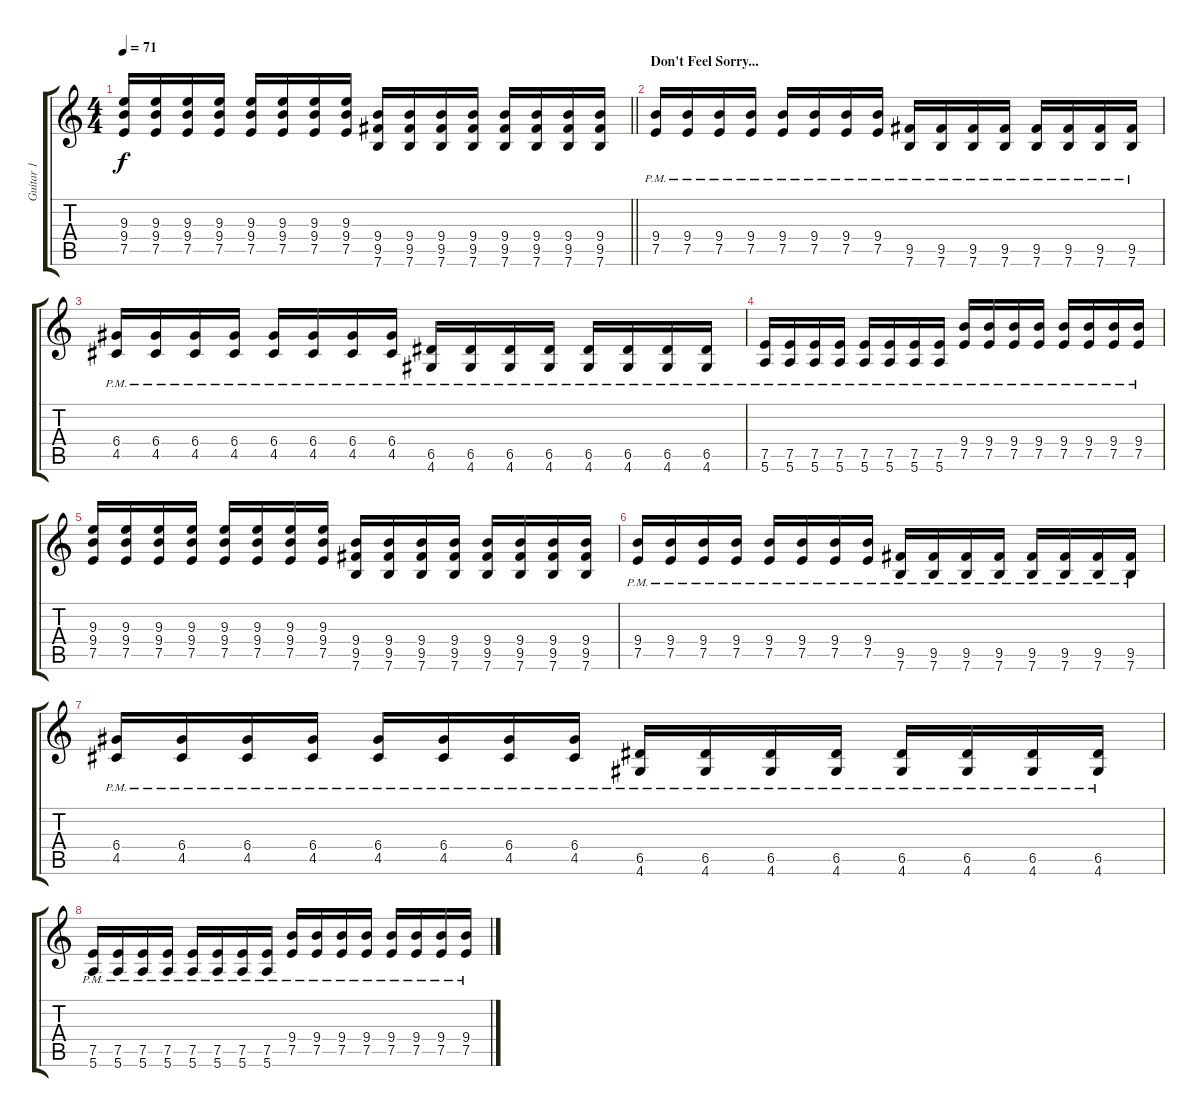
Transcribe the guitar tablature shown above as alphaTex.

\track ("Guitar 1" "Guitar 1") {instrument electricguitarclean}
\staff {score tabs}
\tuning (E4 B3 G3 D3 A2 E2) {hide}
\ts (4 4)
\tempo 71
\clef g2
\barLineRight lightlight
\ks c
(9.3 9.4 7.5).16{dy f} (9.3 9.4 7.5).16 (9.3 9.4 7.5).16 (9.3 9.4 7.5).16 (9.3 9.4 7.5).16 (9.3 9.4 7.5).16 (9.3 9.4 7.5).16 (9.3 9.4 7.5).16 (9.4 9.5 7.6).16 (9.4 9.5 7.6).16 (9.4 9.5 7.6).16 (9.4 9.5 7.6).16 (9.4 9.5 7.6).16 (9.4 9.5 7.6).16 (9.4 9.5 7.6).16 (9.4 9.5 7.6).16 |
\section ("" "Don't Feel Sorry...")
(9.4{pm} 7.5{pm}).16 (9.4{pm} 7.5{pm}).16 (9.4{pm} 7.5{pm}).16 (9.4{pm} 7.5{pm}).16 (9.4{pm} 7.5{pm}).16 (9.4{pm} 7.5{pm}).16 (9.4{pm} 7.5{pm}).16 (9.4{pm} 7.5{pm}).16 (9.5{pm} 7.6{pm}).16 (9.5{pm} 7.6{pm}).16 (9.5{pm} 7.6{pm}).16 (9.5{pm} 7.6{pm}).16 (9.5{pm} 7.6{pm}).16 (9.5{pm} 7.6{pm}).16 (9.5{pm} 7.6{pm}).16 (9.5{pm} 7.6{pm}).16 |
(6.4{pm} 4.5{pm}).16 (6.4{pm} 4.5{pm}).16 (6.4{pm} 4.5{pm}).16 (6.4{pm} 4.5{pm}).16 (6.4{pm} 4.5{pm}).16 (6.4{pm} 4.5{pm}).16 (6.4{pm} 4.5{pm}).16 (6.4{pm} 4.5{pm}).16 (6.5{pm} 4.6{pm}).16 (6.5{pm} 4.6{pm}).16 (6.5{pm} 4.6{pm}).16 (6.5{pm} 4.6{pm}).16 (6.5{pm} 4.6{pm}).16 (6.5{pm} 4.6{pm}).16 (6.5{pm} 4.6{pm}).16 (6.5{pm} 4.6{pm}).16 |
(7.5{pm} 5.6{pm}).16 (7.5{pm} 5.6{pm}).16 (7.5{pm} 5.6{pm}).16 (7.5{pm} 5.6{pm}).16 (7.5{pm} 5.6{pm}).16 (7.5{pm} 5.6{pm}).16 (7.5{pm} 5.6{pm}).16 (7.5{pm} 5.6{pm}).16 (9.4{pm} 7.5{pm}).16 (9.4{pm} 7.5{pm}).16 (9.4{pm} 7.5{pm}).16 (9.4{pm} 7.5{pm}).16 (9.4{pm} 7.5{pm}).16 (9.4{pm} 7.5{pm}).16 (9.4{pm} 7.5{pm}).16 (9.4{pm} 7.5{pm}).16 |
(9.3 9.4 7.5).16 (9.3 9.4 7.5).16 (9.3 9.4 7.5).16 (9.3 9.4 7.5).16 (9.3 9.4 7.5).16 (9.3 9.4 7.5).16 (9.3 9.4 7.5).16 (9.3 9.4 7.5).16 (9.4 9.5 7.6).16 (9.4 9.5 7.6).16 (9.4 9.5 7.6).16 (9.4 9.5 7.6).16 (9.4 9.5 7.6).16 (9.4 9.5 7.6).16 (9.4 9.5 7.6).16 (9.4 9.5 7.6).16 |
(9.4{pm} 7.5{pm}).16 (9.4{pm} 7.5{pm}).16 (9.4{pm} 7.5{pm}).16 (9.4{pm} 7.5{pm}).16 (9.4{pm} 7.5{pm}).16 (9.4{pm} 7.5{pm}).16 (9.4{pm} 7.5{pm}).16 (9.4{pm} 7.5{pm}).16 (9.5{pm} 7.6{pm}).16 (9.5{pm} 7.6{pm}).16 (9.5{pm} 7.6{pm}).16 (9.5{pm} 7.6{pm}).16 (9.5{pm} 7.6{pm}).16 (9.5{pm} 7.6{pm}).16 (9.5{pm} 7.6{pm}).16 (9.5{pm} 7.6{pm}).16 |
(6.4{pm} 4.5{pm}).16 (6.4{pm} 4.5{pm}).16 (6.4{pm} 4.5{pm}).16 (6.4{pm} 4.5{pm}).16 (6.4{pm} 4.5{pm}).16 (6.4{pm} 4.5{pm}).16 (6.4{pm} 4.5{pm}).16 (6.4{pm} 4.5{pm}).16 (6.5{pm} 4.6{pm}).16 (6.5{pm} 4.6{pm}).16 (6.5{pm} 4.6{pm}).16 (6.5{pm} 4.6{pm}).16 (6.5{pm} 4.6{pm}).16 (6.5{pm} 4.6{pm}).16 (6.5{pm} 4.6{pm}).16 (6.5{pm} 4.6{pm}).16 |
(7.5{pm} 5.6{pm}).16 (7.5{pm} 5.6{pm}).16 (7.5{pm} 5.6{pm}).16 (7.5{pm} 5.6{pm}).16 (7.5{pm} 5.6{pm}).16 (7.5{pm} 5.6{pm}).16 (7.5{pm} 5.6{pm}).16 (7.5{pm} 5.6{pm}).16 (9.4{pm} 7.5{pm}).16 (9.4{pm} 7.5{pm}).16 (9.4{pm} 7.5{pm}).16 (9.4{pm} 7.5{pm}).16 (9.4{pm} 7.5{pm}).16 (9.4{pm} 7.5{pm}).16 (9.4{pm} 7.5{pm}).16 (9.4{pm} 7.5{pm}).16
